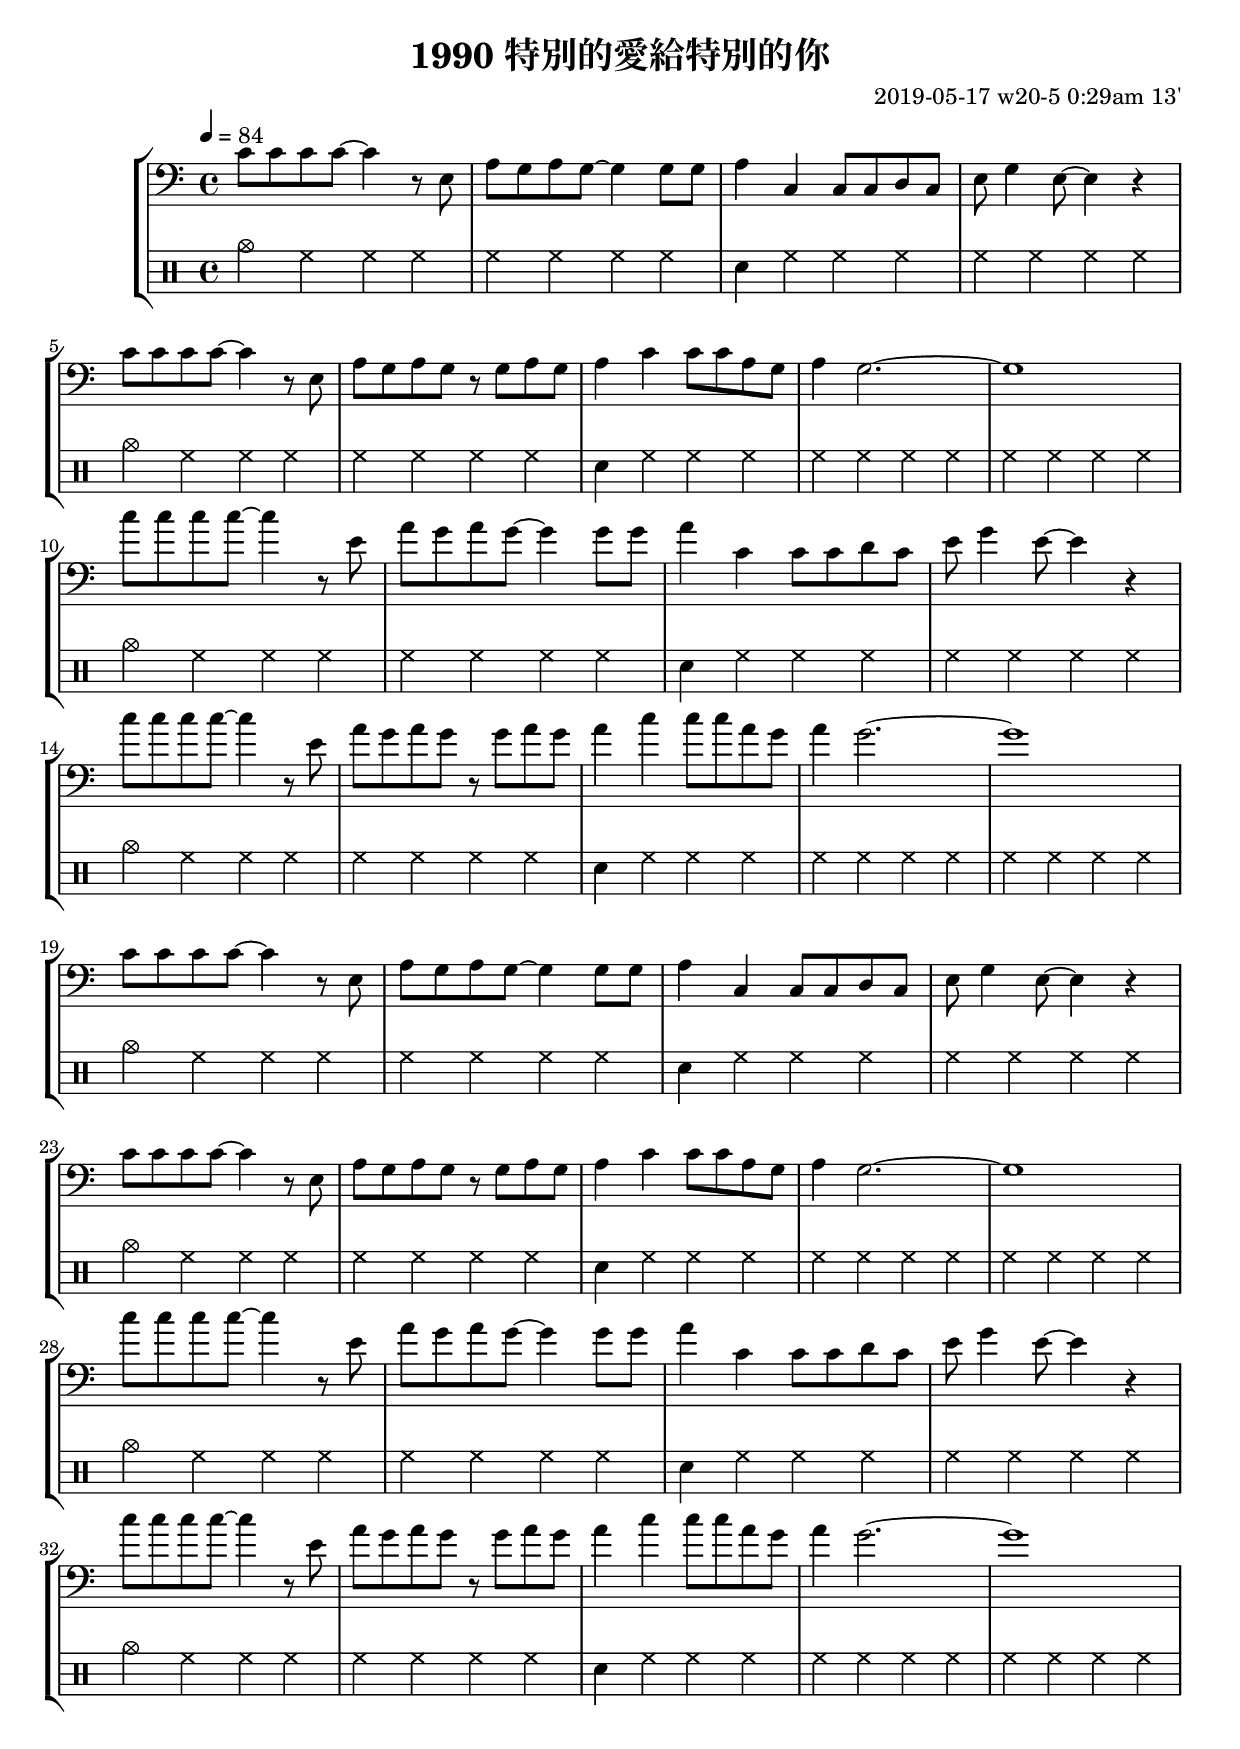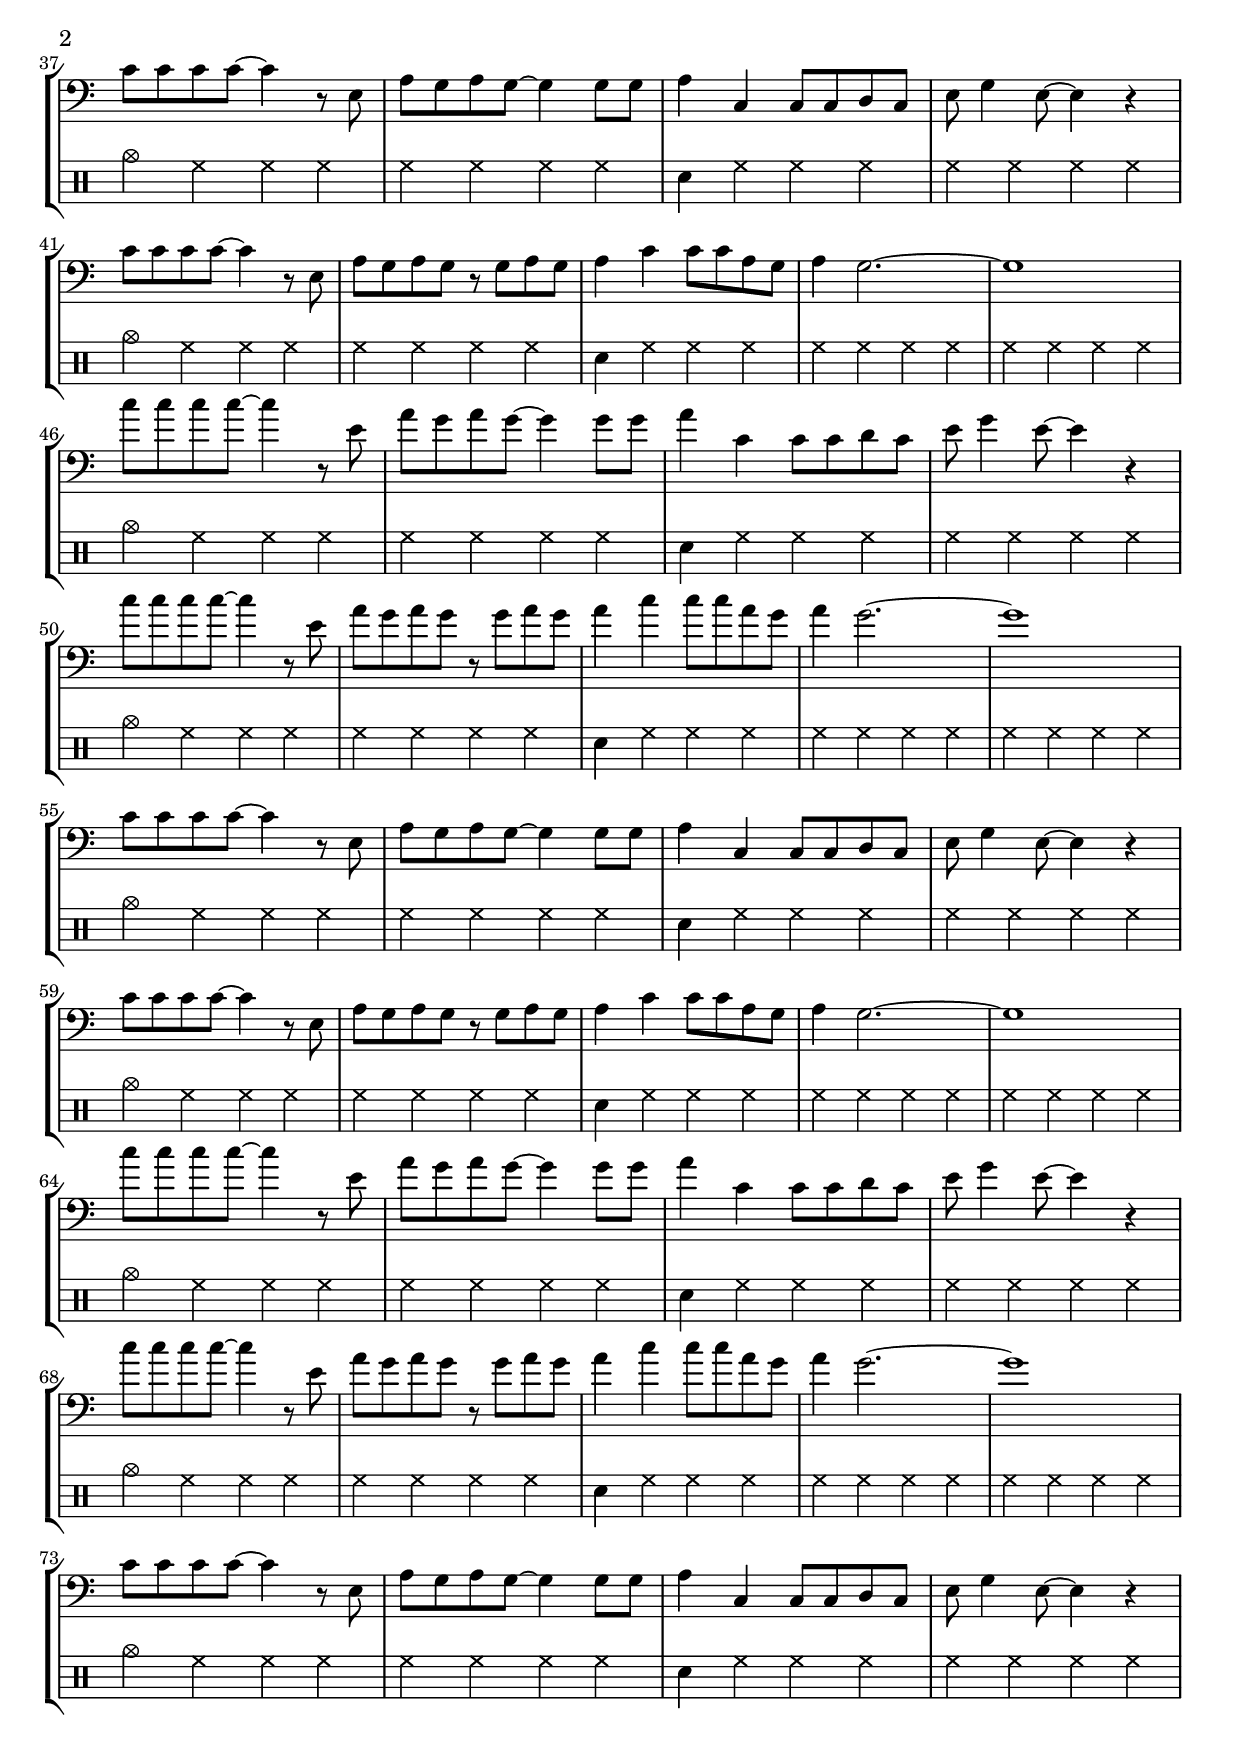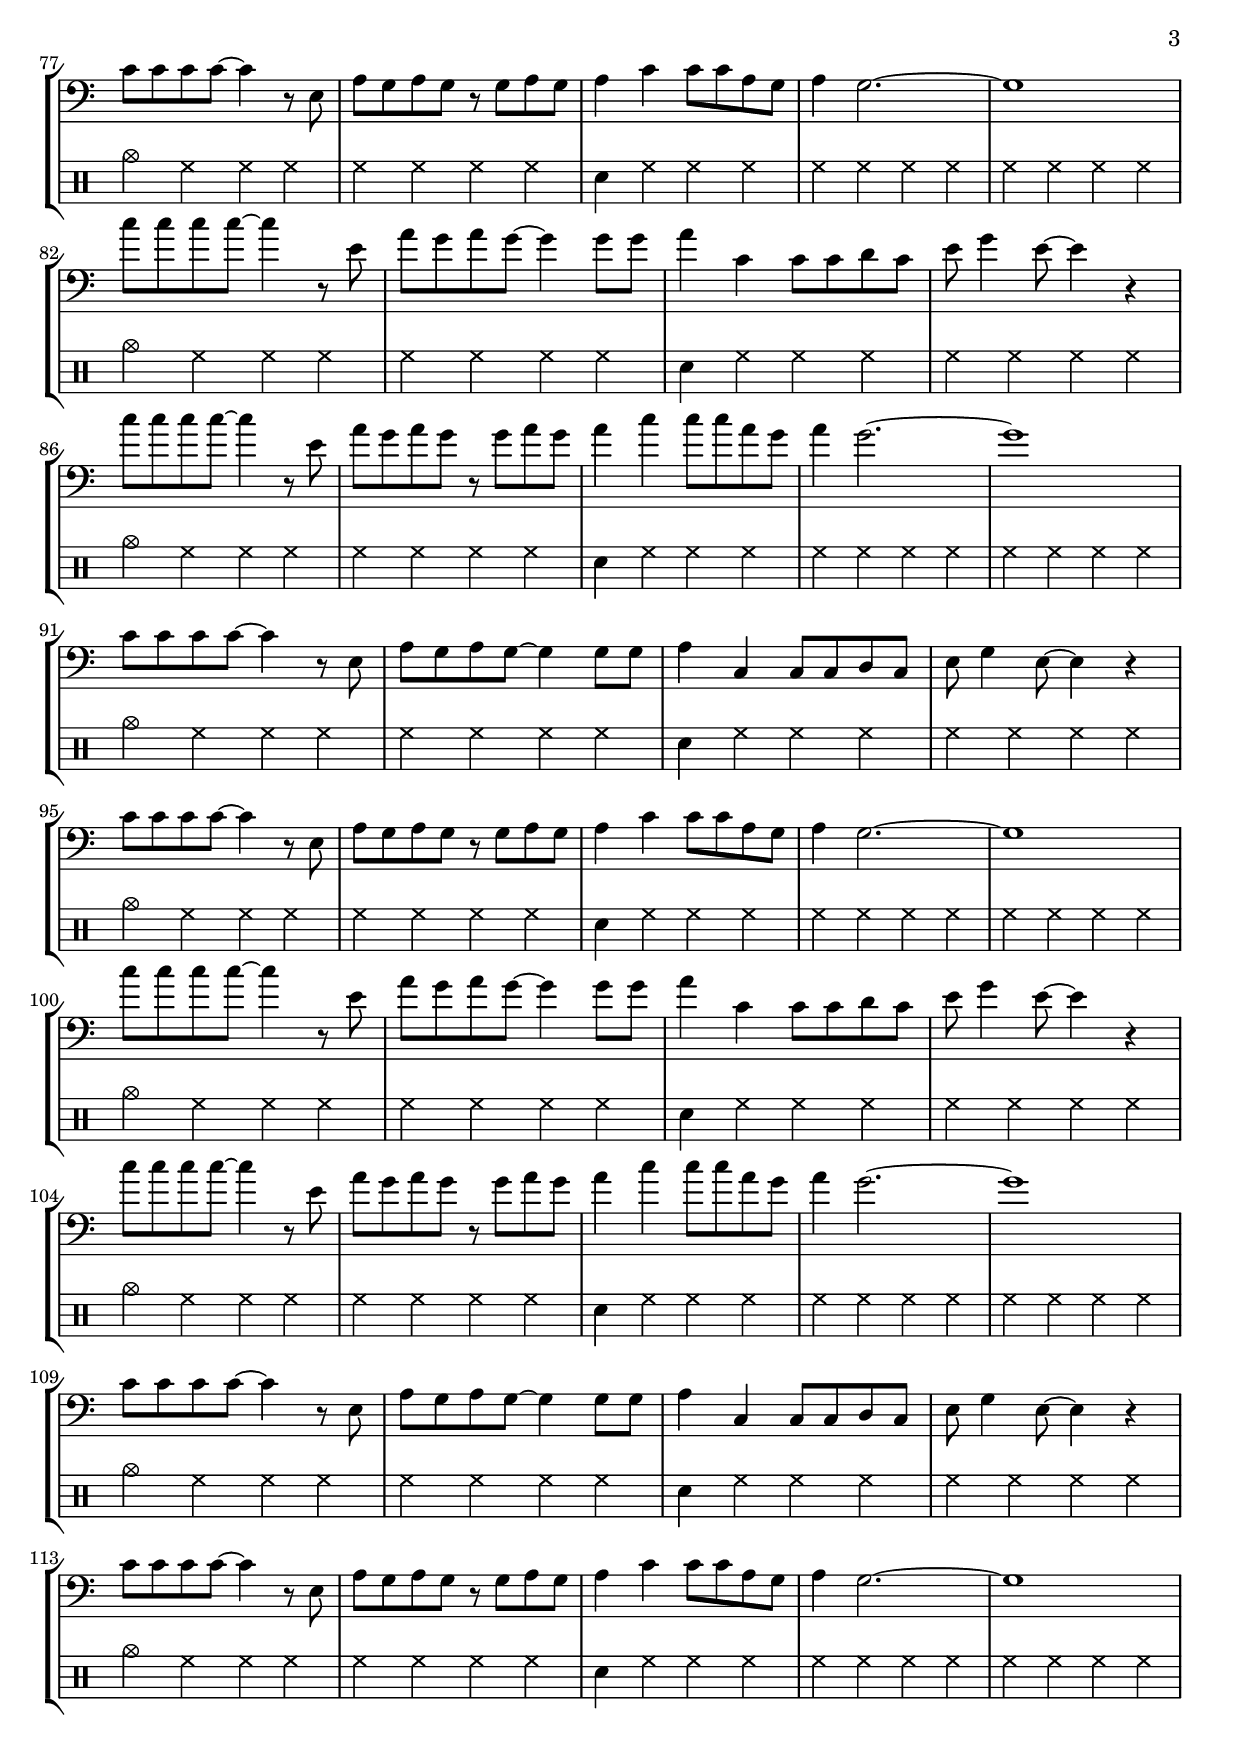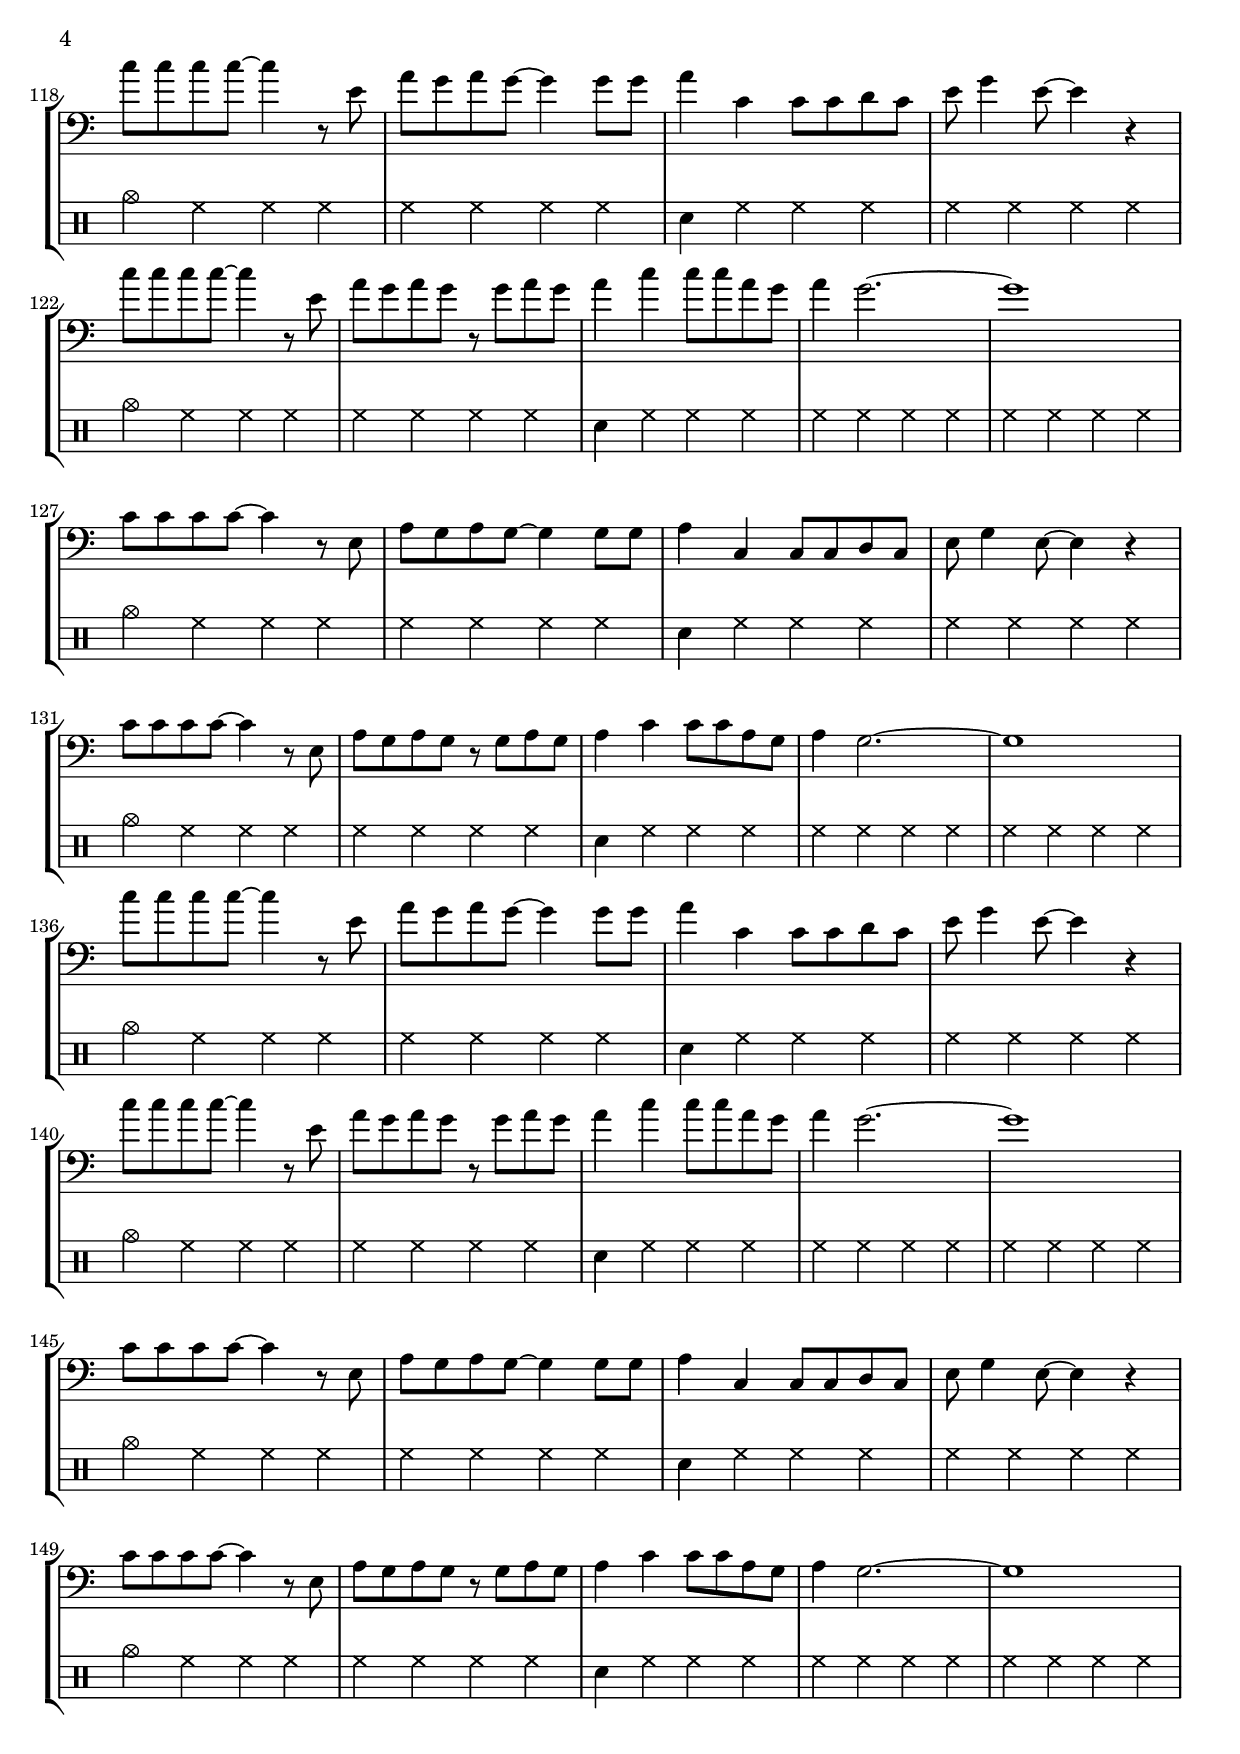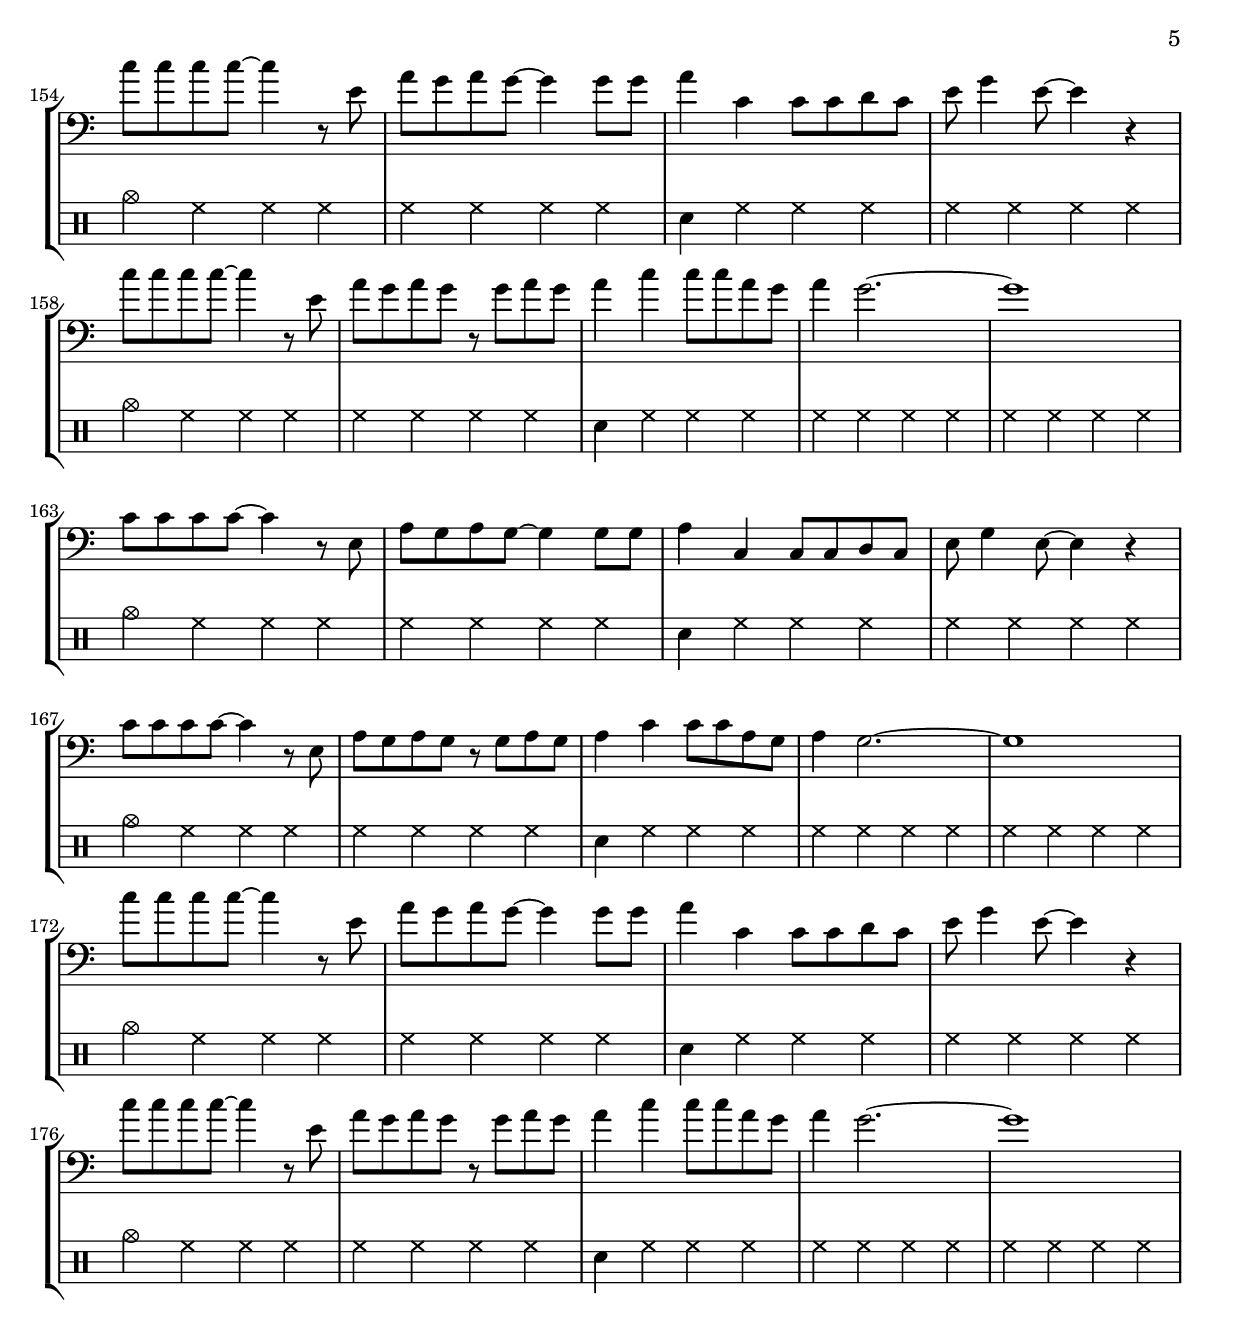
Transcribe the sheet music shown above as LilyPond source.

\header {
  title = "1990 特別的愛給特別的你"
  composer = "2019-05-17 w20-5 0:29am 13'"
}
\language english

%2019/08/14 w33/3 3:45am
metronome = \drummode{
 crashcymbal hh hh hh |
 hh hh hh hh |
 sn hh hh hh |
 hh hh hh hh |
 crashcymbal hh hh hh |
 hh hh hh hh |
 sn hh hh hh |
 hh hh hh hh |
 hh hh hh hh |

  crashcymbal hh hh hh |
 hh hh hh hh |
 sn hh hh hh |
 hh hh hh hh |
 crashcymbal hh hh hh |
 hh hh hh hh |
 sn hh hh hh |
 hh hh hh hh |
 hh hh hh hh |


}

repeatTimes = 10
%60s/84 beats * 9 bars*4 beats per bar*10 times = 0.7 * 360

\score {
  \new StaffGroup <<



  \transpose c c,{ %as

  
  \relative c' {
    \key c \major
    \clef bass
    \tempo 4=84
    
    
    \repeat unfold \repeatTimes {
    c'8 c c c ~ c4 r8 e,|
    a g a g~ g4 

    g8 g |
    a4 c, c8 c d c|
    e g4 e8~ e4 r | \break

    c'8 c c c ~ c4 r8 e,| 
    a g a g r g a g
    a4 c c8 c a g
    a4 g2.~ | g1 | \break

    c'8 c c c ~ c4 r8 e,|
    a g a g~ g4 

    g8 g |
    a4 c, c8 c d c|
    e g4 e8~ e4 r | \break

    c'8 c c c ~ c4 r8 e,| 
    a g a g r g a g
    a4 c c8 c a g
    a4 g2.~ | g1 | \break

    
    }


    }



  }

  \drums {\repeat unfold \repeatTimes \metronome
  }
  >>

  \layout {}
  \midi {}
}